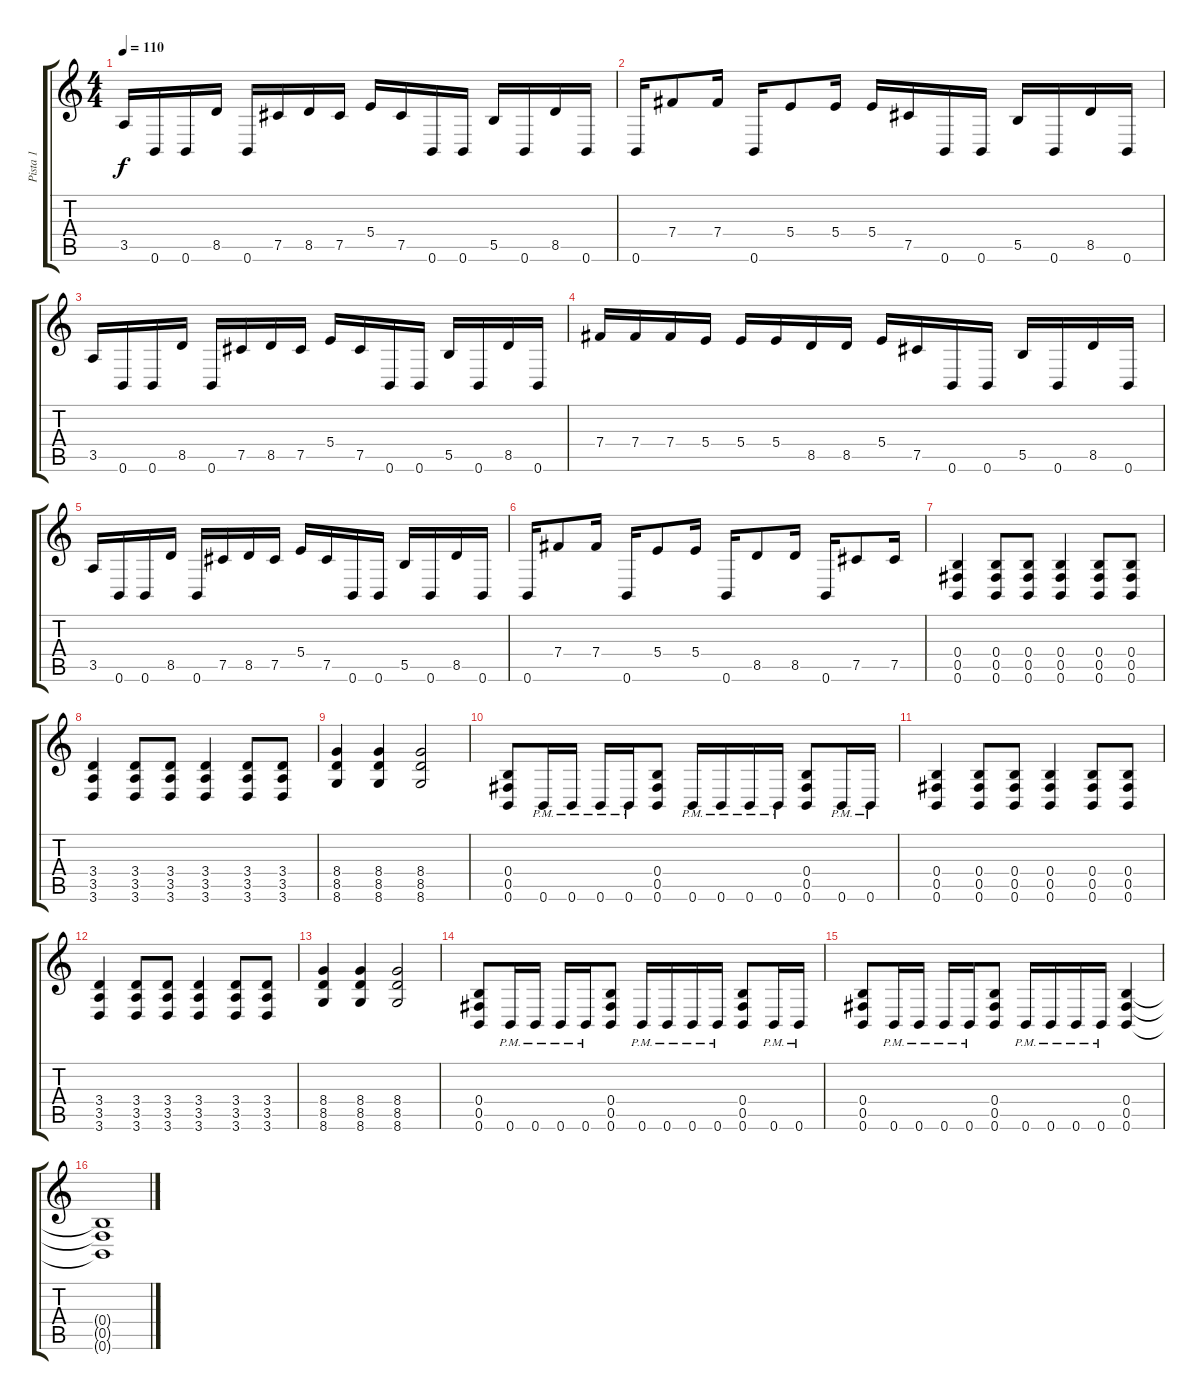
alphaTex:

\track ("Pista 1" "Pista 1") {instrument distortionguitar}
\staff {score tabs}
\tuning (Db4 Ab3 E3 B2 Gb2 B1) {hide}
\ts (4 4)
\tempo 110
\clef g2
\ks c
3.5.16{dy f} 0.6.16 0.6.16 8.5.16 0.6.16 7.5.16 8.5.16 7.5.16 5.4.16 7.5.16 0.6.16 0.6.16 5.5.16 0.6.16 8.5.16 0.6.16 |
0.6.16 7.4.8 7.4.16 0.6.16 5.4.8 5.4.16 5.4.16 7.5.16 0.6.16 0.6.16 5.5.16 0.6.16 8.5.16 0.6.16 |
3.5.16 0.6.16 0.6.16 8.5.16 0.6.16 7.5.16 8.5.16 7.5.16 5.4.16 7.5.16 0.6.16 0.6.16 5.5.16 0.6.16 8.5.16 0.6.16 |
7.4.16 7.4.16 7.4.16 5.4.16 5.4.16 5.4.16 8.5.16 8.5.16 5.4.16 7.5.16 0.6.16 0.6.16 5.5.16 0.6.16 8.5.16 0.6.16 |
3.5.16 0.6.16 0.6.16 8.5.16 0.6.16 7.5.16 8.5.16 7.5.16 5.4.16 7.5.16 0.6.16 0.6.16 5.5.16 0.6.16 8.5.16 0.6.16 |
0.6.16 7.4.8 7.4.16 0.6.16 5.4.8 5.4.16 0.6.16 8.5.8 8.5.16 0.6.16 7.5.8 7.5.16 |
(0.4 0.5 0.6).4 (0.4 0.5 0.6).8 (0.4 0.5 0.6).8 (0.4 0.5 0.6).4 (0.4 0.5 0.6).8 (0.4 0.5 0.6).8 |
(3.4 3.5 3.6).4 (3.4 3.5 3.6).8 (3.4 3.5 3.6).8 (3.4 3.5 3.6).4 (3.4 3.5 3.6).8 (3.4 3.5 3.6).8 |
(8.4 8.5 8.6).4 (8.4 8.5 8.6).4 (8.4 8.5 8.6).2 |
(0.4 0.5 0.6).8 0.6{pm}.16 0.6{pm}.16 0.6{pm}.16 0.6{pm}.16 (0.4 0.5 0.6).8 0.6{pm}.16 0.6{pm}.16 0.6{pm}.16 0.6{pm}.16 (0.4 0.5 0.6).8 0.6{pm}.16 0.6{pm}.16 |
(0.4 0.5 0.6).4 (0.4 0.5 0.6).8 (0.4 0.5 0.6).8 (0.4 0.5 0.6).4 (0.4 0.5 0.6).8 (0.4 0.5 0.6).8 |
(3.4 3.5 3.6).4 (3.4 3.5 3.6).8 (3.4 3.5 3.6).8 (3.4 3.5 3.6).4 (3.4 3.5 3.6).8 (3.4 3.5 3.6).8 |
(8.4 8.5 8.6).4 (8.4 8.5 8.6).4 (8.4 8.5 8.6).2 |
(0.4 0.5 0.6).8 0.6{pm}.16 0.6{pm}.16 0.6{pm}.16 0.6{pm}.16 (0.4 0.5 0.6).8 0.6{pm}.16 0.6{pm}.16 0.6{pm}.16 0.6{pm}.16 (0.4 0.5 0.6).8 0.6{pm}.16 0.6{pm}.16 |
(0.4 0.5 0.6).8 0.6{pm}.16 0.6{pm}.16 0.6{pm}.16 0.6{pm}.16 (0.4 0.5 0.6).8 0.6{pm}.16 0.6{pm}.16 0.6{pm}.16 0.6{pm}.16 (0.4 0.5 0.6).4 |
(0.4{t} 0.5{t} 0.6{t}).1
